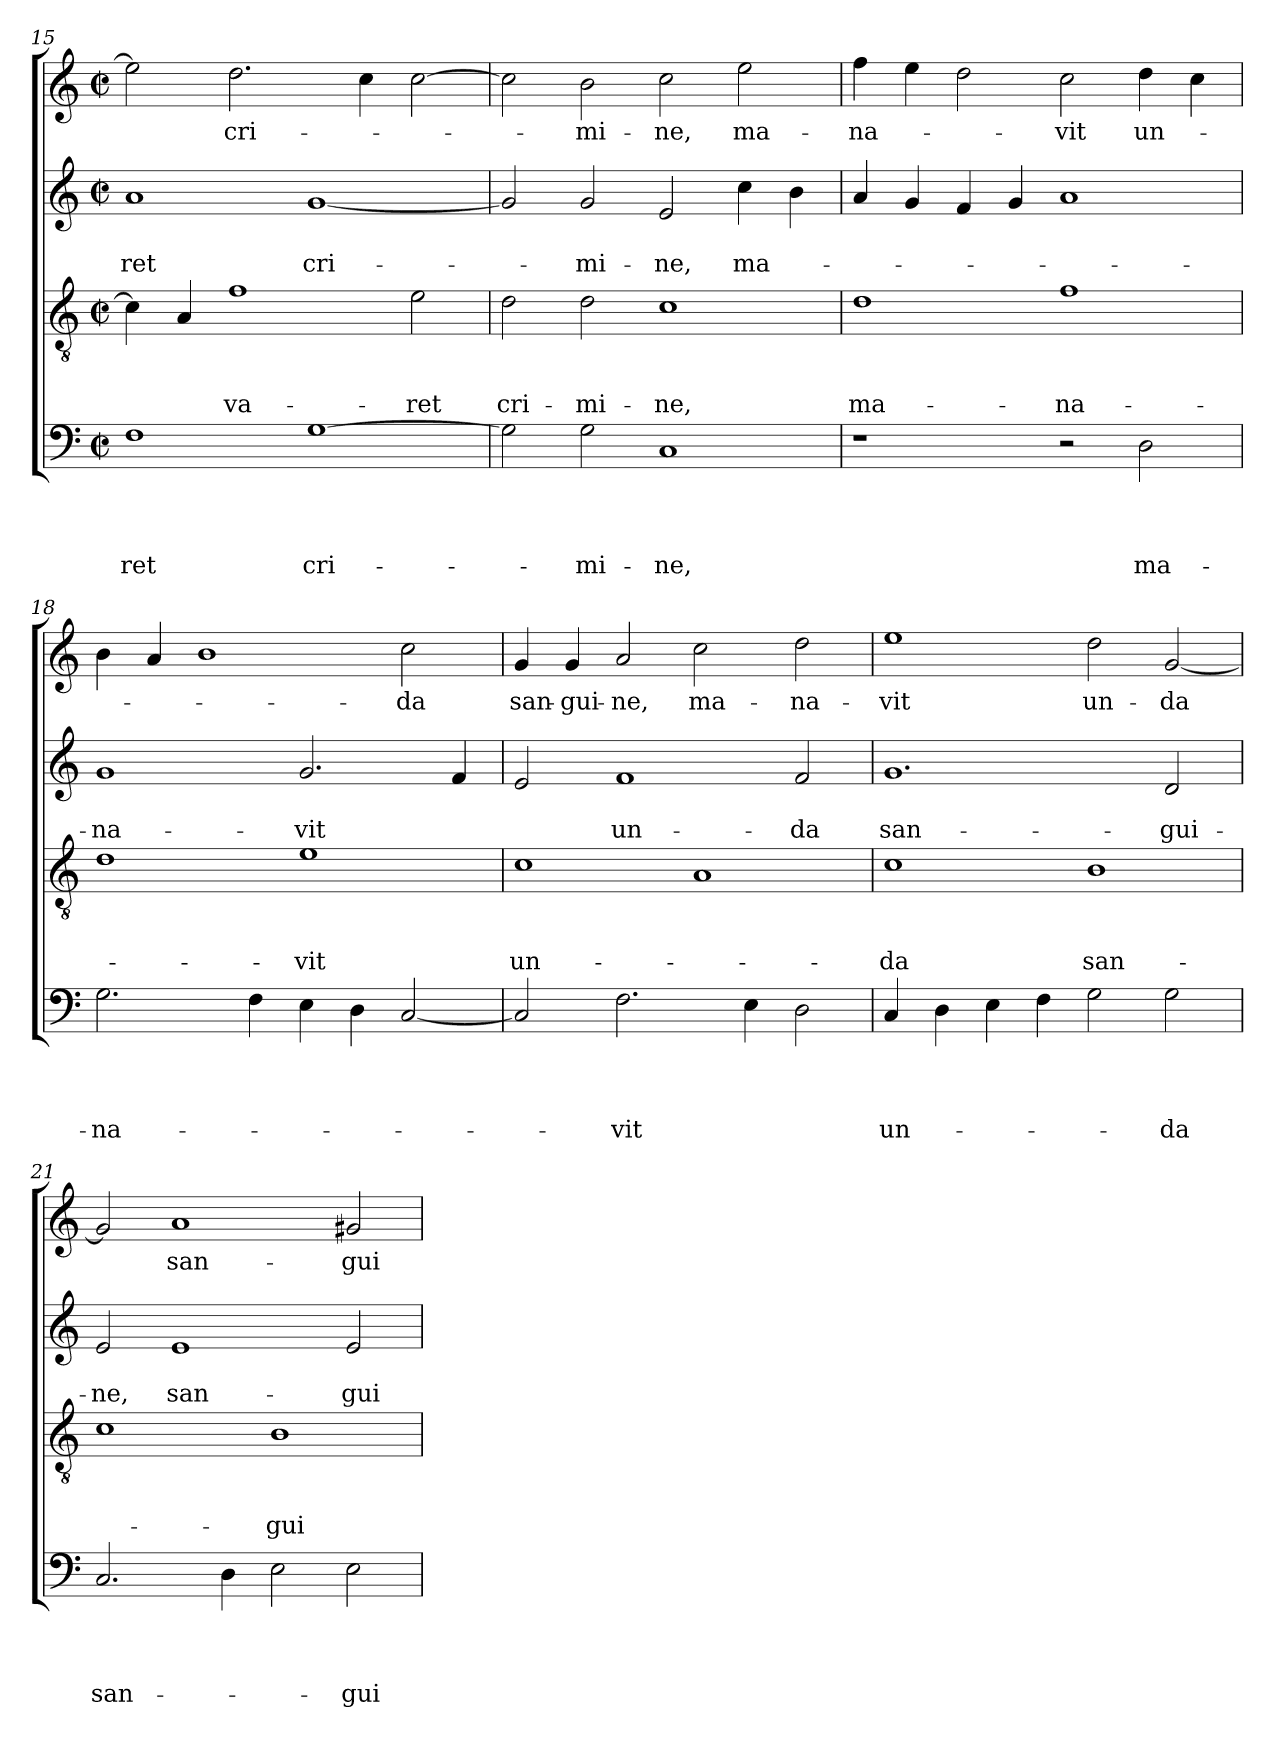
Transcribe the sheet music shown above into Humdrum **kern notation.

**kern	**text	**text	**text	**text	**kern	**text	**text	**text	**kern	**text	**text	**kern	**text
*part4	*part4	*part4	*part4	*part4	*part3	*part3	*part3	*part3	*part2	*part2	*part2	*part1	*part1
*staff4	*staff4	*staff4	*staff4	*staff4	*staff3	*staff3	*staff3	*staff3	*staff2	*staff2	*staff2	*staff1	*staff1
*clefF4	*	*	*	*	*clefGv2	*	*	*	*clefG2	*	*	*clefG2	*
*k[]	*	*	*	*	*k[]	*	*	*	*k[]	*	*	*k[]	*
*C:	*	*	*	*	*C:	*	*	*	*C:	*	*	*C:	*
*M2/2	*	*	*	*	*M2/2	*	*	*	*M2/2	*	*	*M2/2	*
*met(c|)	*	*	*	*	*met(c|)	*	*	*	*met(c|)	*	*	*met(c|)	*
=15	=15	=15	=15	=15	=15	=15	=15	=15	=15	=15	=15	=15	=15
!	!	!	!	!LO:LY:b	!	!	!	!	!	!	!LO:LY:b	!	!
1F	.	.	.	-ret	4c\]	.	.	.	1a	.	-ret	2ee\]	.
.	.	.	.	.	4A/	.	.	.	.	.	.	.	.
!	!	!	!	!	!	!	!	!LO:LY:b	!	!	!	!	!LO:LY:b
.	.	.	.	.	1f	.	.	-va-	.	.	.	2.dd\	cri-
!	!	!	!	!LO:LY:b	!	!	!	!	!	!	!LO:LY:b	!	!
[1G	.	.	.	cri-	.	.	.	.	[1g	.	cri-	.	.
.	.	.	.	.	.	.	.	.	.	.	.	4cc\	.
!	!	!	!	!	!	!	!	!LO:LY:b	!	!	!	!	!
.	.	.	.	.	2e\	.	.	-ret	.	.	.	[2cc\	.
=16	=16	=16	=16	=16	=16	=16	=16	=16	=16	=16	=16	=16	=16
!	!	!	!	!	!	!	!	!LO:LY:b	!	!	!	!	!
2G\]	.	.	.	.	2d\	.	.	cri-	2g/]	.	.	2cc\]	.
!	!	!	!	!LO:LY:b	!	!	!	!LO:LY:b	!	!	!LO:LY:b	!	!LO:LY:b
2G\	.	.	.	-mi-	2d\	.	.	-mi-	2g/	.	-mi-	2b\	-mi-
!	!	!	!	!LO:LY:b	!	!	!	!LO:LY:b	!	!	!LO:LY:b	!	!LO:LY:b
1C	.	.	.	-ne,	1c	.	.	-ne,	2e/	.	-ne,	2cc\	-ne,
!	!	!	!	!	!	!	!	!	!	!	!LO:LY:b	!	!LO:LY:b
.	.	.	.	.	.	.	.	.	4cc\	.	ma-	2ee\	ma-
.	.	.	.	.	.	.	.	.	4b\	.	.	.	.
!!LO:LB:g=z
=17	=17	=17	=17	=17	=17	=17	=17	=17	=17	=17	=17	=17	=17
!	!	!	!	!	!	!	!	!LO:LY:b	!	!	!	!	!LO:LY:b
1r	.	.	.	.	1d	.	.	ma-	4a/	.	.	4ff\	-na-
.	.	.	.	.	.	.	.	.	4g/	.	.	4ee\	.
.	.	.	.	.	.	.	.	.	4f/	.	.	2dd\	.
.	.	.	.	.	.	.	.	.	4g/	.	.	.	.
!	!	!	!	!	!	!	!	!LO:LY:b	!	!	!	!	!LO:LY:b
2r	.	.	.	.	1f	.	.	-na-	1a	.	.	2cc\	-vit
!	!	!	!	!LO:LY:b	!	!	!	!	!	!	!	!	!LO:LY:b
2D\	.	.	.	ma-	.	.	.	.	.	.	.	4dd\	un-
.	.	.	.	.	.	.	.	.	.	.	.	4cc\	.
=18	=18	=18	=18	=18	=18	=18	=18	=18	=18	=18	=18	=18	=18
!	!	!	!	!LO:LY:b	!	!	!	!	!	!	!LO:LY:b	!	!
2.G\	.	.	.	-na-	1d	.	.	.	1g	.	-na-	4b\	.
.	.	.	.	.	.	.	.	.	.	.	.	4a/	.
.	.	.	.	.	.	.	.	.	.	.	.	1b	.
4F\	.	.	.	.	.	.	.	.	.	.	.	.	.
!	!	!	!	!	!	!	!	!LO:LY:b	!	!	!LO:LY:b	!	!
4E\	.	.	.	.	1e	.	.	-vit	2.g/	.	-vit	.	.
4D\	.	.	.	.	.	.	.	.	.	.	.	.	.
!	!	!	!	!	!	!	!	!	!	!	!	!	!LO:LY:b
[2C/	.	.	.	.	.	.	.	.	.	.	.	2cc\	-da
.	.	.	.	.	.	.	.	.	4f/	.	.	.	.
=19	=19	=19	=19	=19	=19	=19	=19	=19	=19	=19	=19	=19	=19
!	!	!	!	!	!	!	!	!LO:LY:b	!	!	!	!	!LO:LY:b
2C/]	.	.	.	.	1c	.	.	un-	2e/	.	.	4g/	san-
!	!	!	!	!	!	!	!	!	!	!	!	!	!LO:LY:b
.	.	.	.	.	.	.	.	.	.	.	.	4g/	-gui-
!	!	!	!	!LO:LY:b	!	!	!	!	!	!	!LO:LY:b	!	!LO:LY:b
2.F\	.	.	.	-vit	.	.	.	.	1f	.	un-	2a/	-ne,
!	!	!	!	!	!	!	!	!	!	!	!	!	!LO:LY:b
.	.	.	.	.	1A	.	.	.	.	.	.	2cc\	ma-
4E\	.	.	.	.	.	.	.	.	.	.	.	.	.
!	!	!	!	!	!	!	!	!	!	!	!LO:LY:b	!	!LO:LY:b
2D\	.	.	.	.	.	.	.	.	2f/	.	-da	2dd\	-na-
=20	=20	=20	=20	=20	=20	=20	=20	=20	=20	=20	=20	=20	=20
!	!	!	!	!LO:LY:b	!	!	!	!LO:LY:b	!	!	!LO:LY:b	!	!LO:LY:b
4C/	.	.	.	un-	1c	.	.	-da	1.g	.	san-	1ee	-vit
4D\	.	.	.	.	.	.	.	.	.	.	.	.	.
4E\	.	.	.	.	.	.	.	.	.	.	.	.	.
4F\	.	.	.	.	.	.	.	.	.	.	.	.	.
!	!	!	!	!	!	!	!	!LO:LY:b	!	!	!	!	!LO:LY:b
2G\	.	.	.	.	1B	.	.	san-	.	.	.	2dd\	un-
!	!	!	!	!LO:LY:b	!	!	!	!	!	!	!LO:LY:b	!	!LO:LY:b
2G\	.	.	.	-da	.	.	.	.	2d/	.	-gui-	[2g/	-da
=21	=21	=21	=21	=21	=21	=21	=21	=21	=21	=21	=21	=21	=21
!	!	!	!	!LO:LY:b	!	!	!	!	!	!	!LO:LY:b	!	!
2.C/	.	.	.	san-	1c	.	.	.	2e/	.	-ne,	2g/]	.
!	!	!	!	!	!	!	!	!	!	!	!LO:LY:b	!	!LO:LY:b
.	.	.	.	.	.	.	.	.	1e	.	san-	1a	san-
4D\	.	.	.	.	.	.	.	.	.	.	.	.	.
!	!	!	!	!	!	!	!	!LO:LY:b	!	!	!	!	!
2E\	.	.	.	.	1B	.	.	-gui-	.	.	.	.	.
!	!	!	!	!LO:LY:b	!	!	!	!	!	!	!LO:LY:b	!	!LO:LY:b
2E\	.	.	.	-gui-	.	.	.	.	2e/	.	-gui-	2g#X/	-gui-
=	=	=	=	=	=	=	=	=	=	=	=	=	=
*-	*-	*-	*-	*-	*-	*-	*-	*-	*-	*-	*-	*-	*-
